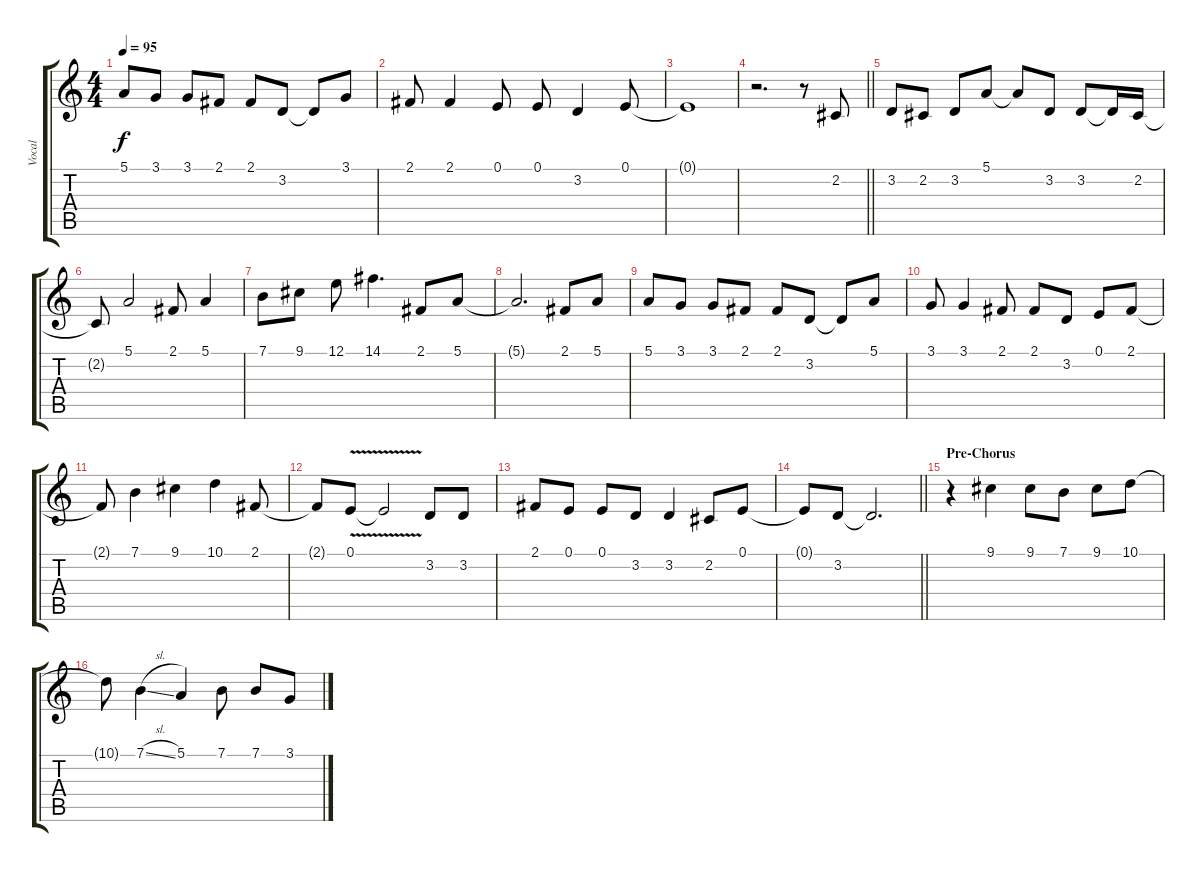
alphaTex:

\track ("Vocal" "Vocal") {instrument flute}
\staff {score tabs}
\tuning (E4 B3 G3 D3 A2 E2) {hide}
\ts (4 4)
\tempo 95
\clef g2
\ks c
5.1.8{dy f} 3.1.8 3.1.8 2.1.8 2.1.8 3.2.8 3.2{t}.8 3.1.8 |
2.1.8 2.1.4 0.1.8 0.1.8 3.2.4 0.1.8 |
0.1{t}.1 |
\barLineRight lightlight
r.2{d} r.8 2.2.8 |
3.2.8 2.2.8 3.2.8 5.1.8 5.1{t}.8 3.2.8 3.2.8 3.2{t}.16 2.2.16 |
2.2{t}.8 5.1.2 2.1.8 5.1.4 |
7.1.8 9.1.8 12.1.8 14.1.4{d} 2.1.8 5.1.8 |
5.1{t}.2{d} 2.1.8 5.1.8 |
5.1.8 3.1.8 3.1.8 2.1.8 2.1.8 3.2.8 3.2{t}.8 5.1.8 |
3.1.8 3.1.4 2.1.8 2.1.8 3.2.8 0.1.8 2.1.8 |
2.1{t}.8 7.1.4 9.1.4 10.1.4 2.1.8 |
2.1{t}.8 0.1{v}.8 0.1{t}.2 3.2.8 3.2.8 |
2.1.8 0.1.8 0.1.8 3.2.8 3.2.4 2.2.8 0.1.8 |
\barLineRight lightlight
0.1{t}.8 3.2.8 3.2{t}.2{d} |
\section ("" "Pre-Chorus")
r.4 9.1.4 9.1.8 7.1.8 9.1.8 10.1.8 |
10.1{t}.8 7.1{sl}.4 5.1.4 7.1.8 7.1.8 3.1.8
